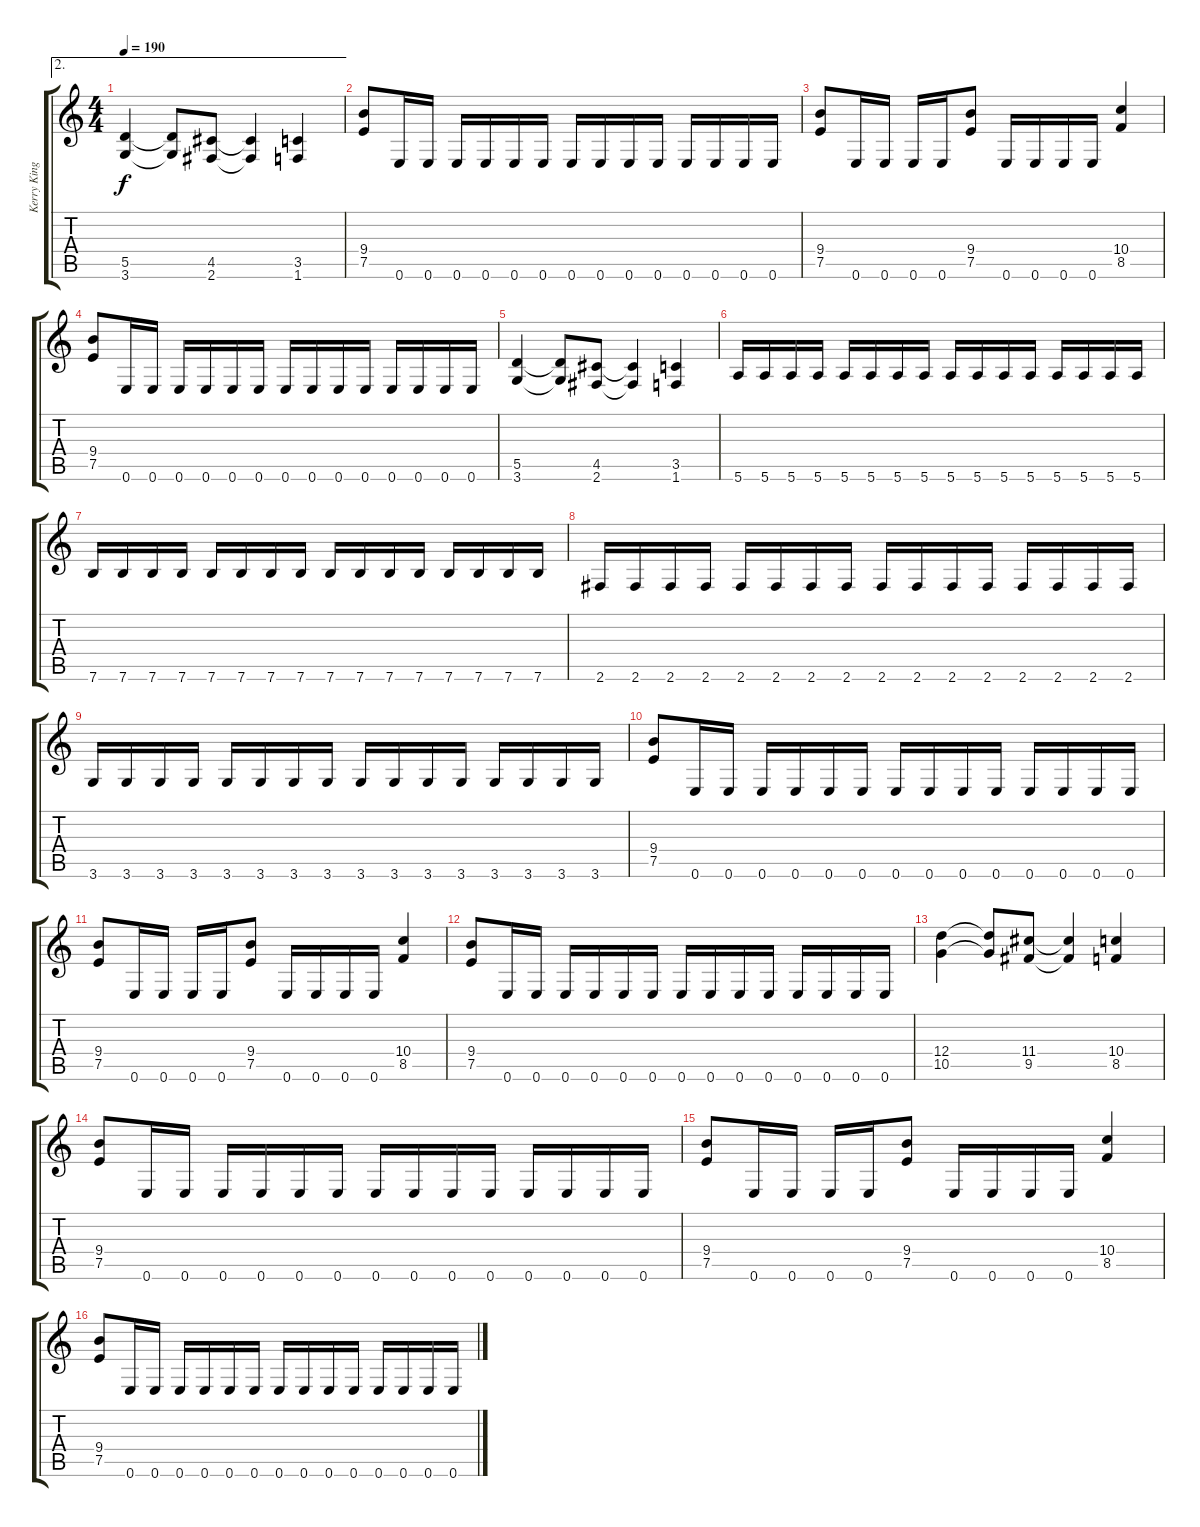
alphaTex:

\track ("Kerry King" "Kerry King") {instrument distortionguitar}
\staff {score tabs}
\tuning (E4 B3 G3 D3 A2 E2) {hide}
\ae 2
\ts (4 4)
\tempo 190
\clef g2
\ks c
(5.5 3.6).4{dy f} (5.5{t} 3.6{t}).8 (4.5 2.6).8 (4.5{t} 2.6{t}).4 (3.5 1.6).4 |
(9.4 7.5).8 0.6.16 0.6.16 0.6.16 0.6.16 0.6.16 0.6.16 0.6.16 0.6.16 0.6.16 0.6.16 0.6.16 0.6.16 0.6.16 0.6.16 |
(9.4 7.5).8 0.6.16 0.6.16 0.6.16 0.6.16 (9.4 7.5).8 0.6.16 0.6.16 0.6.16 0.6.16 (10.4 8.5).4 |
(9.4 7.5).8 0.6.16 0.6.16 0.6.16 0.6.16 0.6.16 0.6.16 0.6.16 0.6.16 0.6.16 0.6.16 0.6.16 0.6.16 0.6.16 0.6.16 |
(5.5 3.6).4 (5.5{t} 3.6{t}).8 (4.5 2.6).8 (4.5{t} 2.6{t}).4 (3.5 1.6).4 |
5.6.16 5.6.16 5.6.16 5.6.16 5.6.16 5.6.16 5.6.16 5.6.16 5.6.16 5.6.16 5.6.16 5.6.16 5.6.16 5.6.16 5.6.16 5.6.16 |
7.6.16 7.6.16 7.6.16 7.6.16 7.6.16 7.6.16 7.6.16 7.6.16 7.6.16 7.6.16 7.6.16 7.6.16 7.6.16 7.6.16 7.6.16 7.6.16 |
2.6.16 2.6.16 2.6.16 2.6.16 2.6.16 2.6.16 2.6.16 2.6.16 2.6.16 2.6.16 2.6.16 2.6.16 2.6.16 2.6.16 2.6.16 2.6.16 |
3.6.16 3.6.16 3.6.16 3.6.16 3.6.16 3.6.16 3.6.16 3.6.16 3.6.16 3.6.16 3.6.16 3.6.16 3.6.16 3.6.16 3.6.16 3.6.16 |
(9.4 7.5).8 0.6.16 0.6.16 0.6.16 0.6.16 0.6.16 0.6.16 0.6.16 0.6.16 0.6.16 0.6.16 0.6.16 0.6.16 0.6.16 0.6.16 |
(9.4 7.5).8 0.6.16 0.6.16 0.6.16 0.6.16 (9.4 7.5).8 0.6.16 0.6.16 0.6.16 0.6.16 (10.4 8.5).4 |
(9.4 7.5).8 0.6.16 0.6.16 0.6.16 0.6.16 0.6.16 0.6.16 0.6.16 0.6.16 0.6.16 0.6.16 0.6.16 0.6.16 0.6.16 0.6.16 |
(12.4 10.5).4 (12.4{t} 10.5{t}).8 (11.4 9.5).8 (11.4{t} 9.5{t}).4 (10.4 8.5).4 |
(9.4 7.5).8 0.6.16 0.6.16 0.6.16 0.6.16 0.6.16 0.6.16 0.6.16 0.6.16 0.6.16 0.6.16 0.6.16 0.6.16 0.6.16 0.6.16 |
(9.4 7.5).8 0.6.16 0.6.16 0.6.16 0.6.16 (9.4 7.5).8 0.6.16 0.6.16 0.6.16 0.6.16 (10.4 8.5).4 |
(9.4 7.5).8 0.6.16 0.6.16 0.6.16 0.6.16 0.6.16 0.6.16 0.6.16 0.6.16 0.6.16 0.6.16 0.6.16 0.6.16 0.6.16 0.6.16
